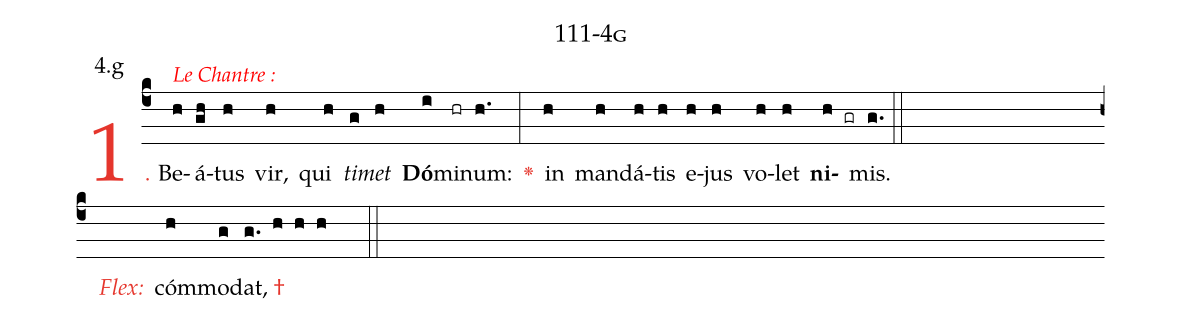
name: 111-4g;
annotation: 4.g;
%%
(c4)<c>1.</c> Be<alt>{\textcolor{red}{Le Chantre :}}</alt>(h)á(gh)tus(h) vir,(h) qui(h) <i>ti</i>(g)<i>met</i>(h) <b>Dó</b>(i)mi(hr)num:(h.) <c><v>\greheightstar</v></c>(:) in(h) man(h)dá(h)tis(h) e(h)jus(h) vo(h)let(h) <b>ni</b>(h gr)mis.(g.) (::) (Z)
<c><i>Flex:</i></c>()  cóm(h)mo(g)dat, <c>†</c>(g. h h h  ::)

%E(h) u(h) o(h) u(h) a(h) e.(g.) (::)
